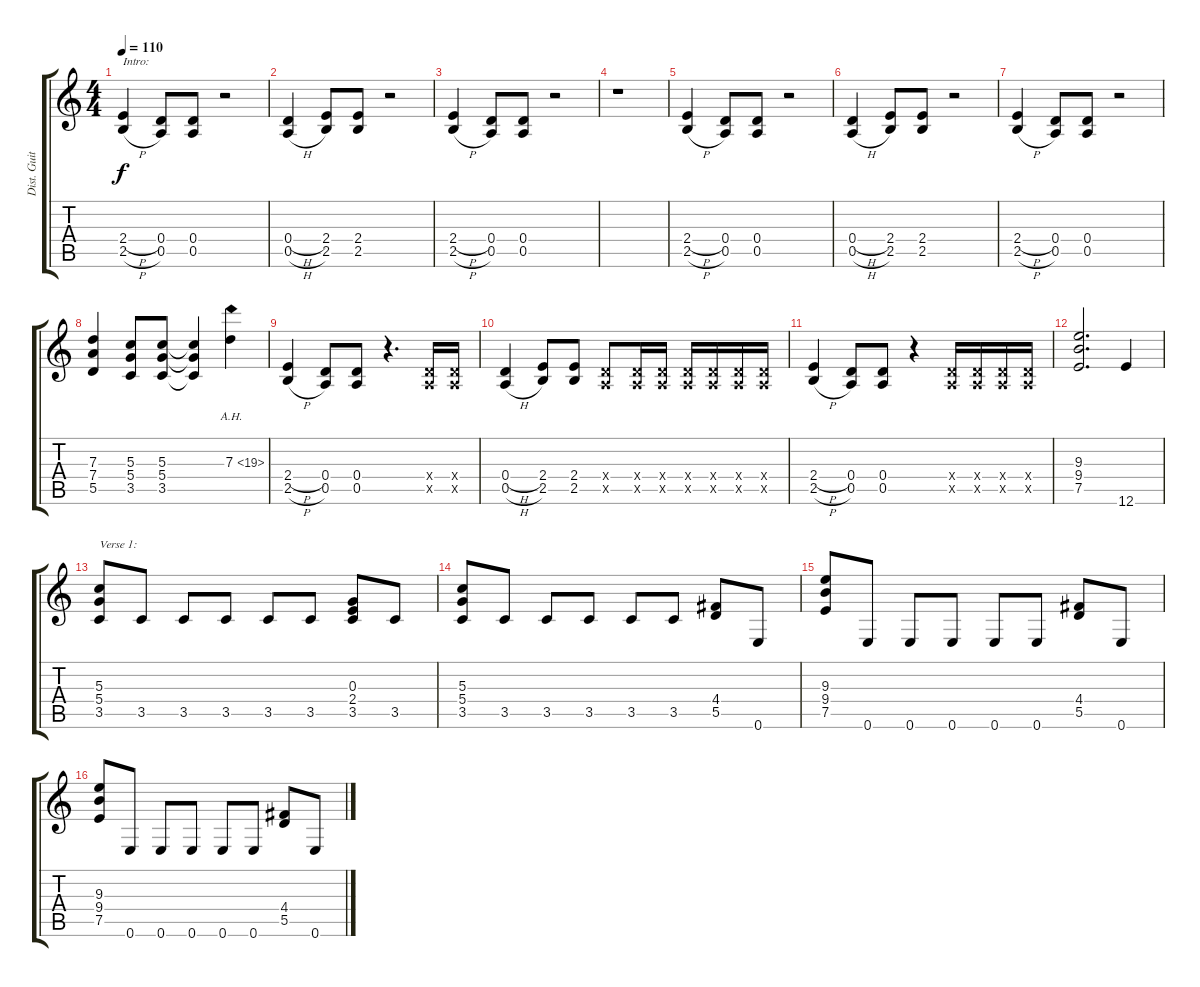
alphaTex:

\track ("Dist. Guitar 2" "Dist. Guit") {instrument overdrivenguitar}
\staff {score tabs}
\tuning (E4 B3 G3 D3 A2 E2) {hide}
\ts (4 4)
\tempo 110
\clef g2
\ks c
(2.4{h} 2.5{h}).4{txt "Intro:" dy f instrument overdrivenguitar} (0.4 0.5).8 (0.4 0.5).8 r.2 |
(0.4{h} 0.5{h}).4 (2.4 2.5).8 (2.4 2.5).8 r.2 |
(2.4{h} 2.5{h}).4 (0.4 0.5).8 (0.4 0.5).8 r.2 |
r.1 |
(2.4{h} 2.5{h}).4 (0.4 0.5).8 (0.4 0.5).8 r.2 |
(0.4{h} 0.5{h}).4 (2.4 2.5).8 (2.4 2.5).8 r.2 |
(2.4{h} 2.5{h}).4 (0.4 0.5).8 (0.4 0.5).8 r.2 |
(7.3 7.4 5.5).4 (5.3 5.4 3.5).8 (5.3 5.4 3.5).8 (5.3{t} 5.4{t} 3.5{t}).4 7.3{ah 12}.4 |
(2.4{h} 2.5{h}).4 (0.4 0.5).8 (0.4 0.5).8 r.4{d} (0.4{x} 0.5{x}).16 (0.4{x} 0.5{x}).16 |
(0.4{h} 0.5{h}).4 (2.4 2.5).8 (2.4 2.5).8 (0.4{x} 0.5{x}).8 (0.4{x} 0.5{x}).16 (0.4{x} 0.5{x}).16 (0.4{x} 0.5{x}).16 (0.4{x} 0.5{x}).16 (0.4{x} 0.5{x}).16 (0.4{x} 0.5{x}).16 |
(2.4{h} 2.5{h}).4 (0.4 0.5).8 (0.4 0.5).8 r.4 (0.4{x} 0.5{x}).16 (0.4{x} 0.5{x}).16 (0.4{x} 0.5{x}).16 (0.4{x} 0.5{x}).16 |
(9.3 9.4 7.5).2{d} 12.6.4 |
(5.3 5.4 3.5).8{txt "Verse 1:"} 3.5.8 3.5.8 3.5.8 3.5.8 3.5.8 (0.3 2.4 3.5).8 3.5.8 |
(5.3 5.4 3.5).8 3.5.8 3.5.8 3.5.8 3.5.8 3.5.8 (4.4 5.5).8 0.6.8 |
(9.3 9.4 7.5).8 0.6.8 0.6.8 0.6.8 0.6.8 0.6.8 (4.4 5.5).8 0.6.8 |
(9.3 9.4 7.5).8 0.6.8 0.6.8 0.6.8 0.6.8 0.6.8 (4.4 5.5).8 0.6.8
